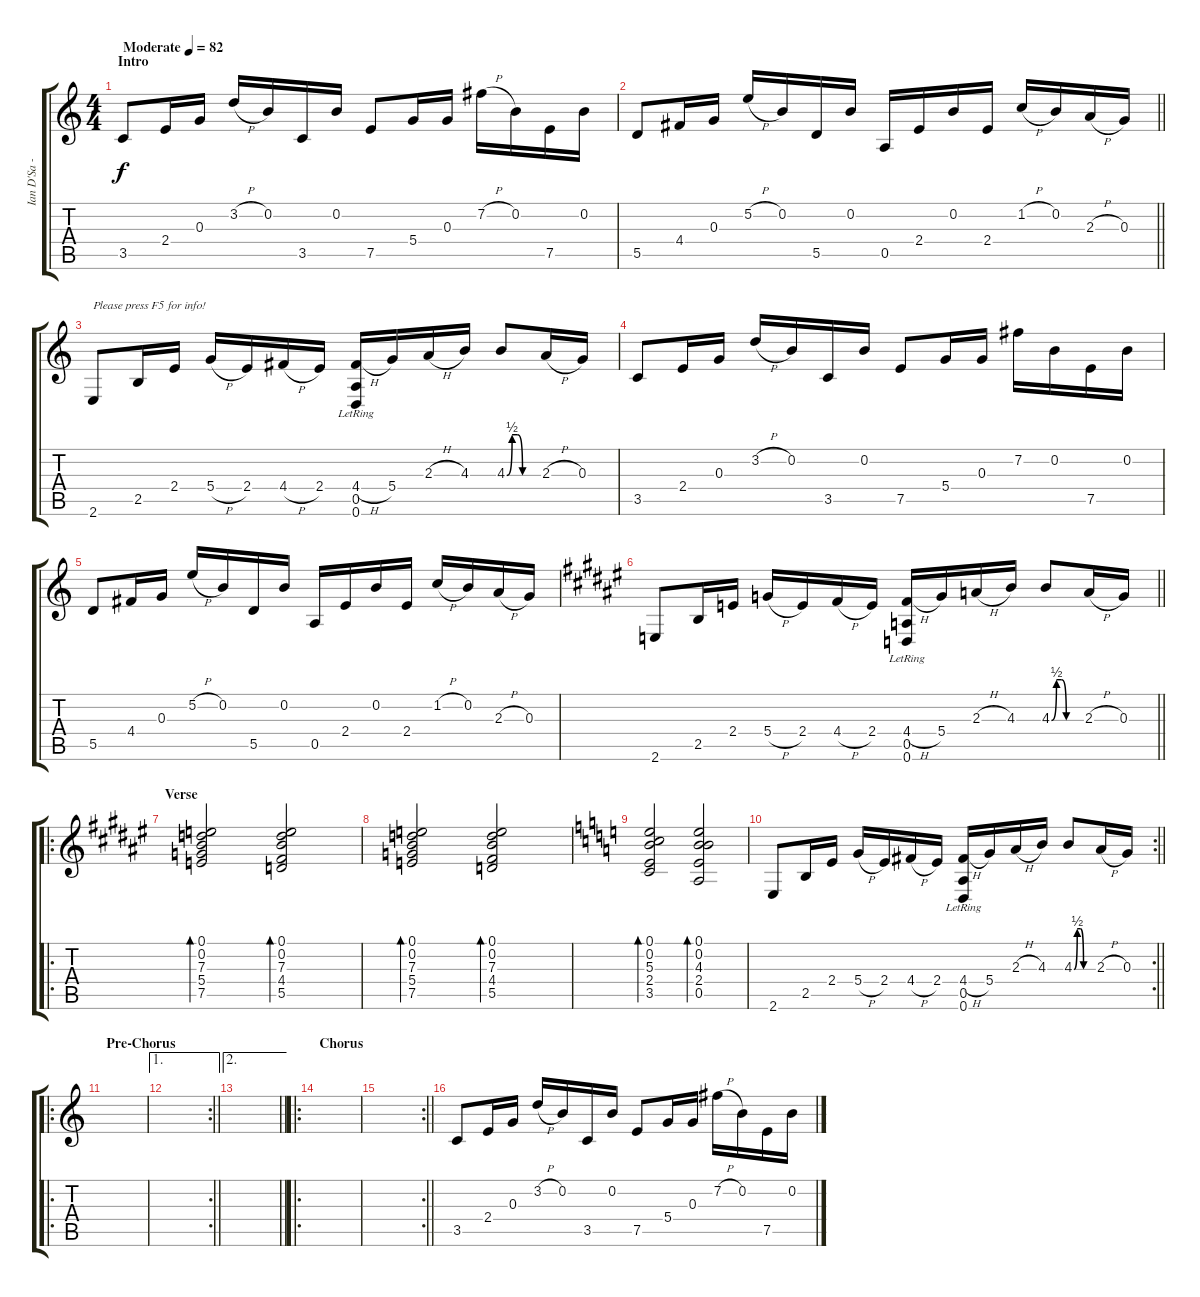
\track ("Ian D'Sa - Rhythm Guitar (Acoustic)" "Ian D'Sa -") {instrument acousticguitarsteel}
\staff {score tabs}
\tuning (E4 B3 G3 D3 A2 D2) {hide}
\ts (4 4)
\section ("" "Intro")
\tempo (82 "Moderate")
\clef g2
\ks c
3.5.8{dy f instrument acousticguitarsteel} 2.4.16 0.3.16 3.2{h}.16 0.2.16 3.5.16 0.2.16 7.5.8 5.4.16 0.3.16 7.2{h}.16 0.2.16 7.5.16 0.2.16 |
\barLineRight lightlight
5.5.8 4.4.16 0.3.16 5.2{h}.16 0.2.16 5.5.16 0.2.16 0.5.16 2.4.16 0.2.16 2.4.16 1.2{h}.16 0.2.16 2.3{h}.16 0.3.16 |
\section ("" "")
2.6.8{txt "Please press F5 for info!"} 2.5.16 2.4.16 5.4{h}.16 2.4.16 4.4{h}.16 2.4.16 (4.4{h} 0.5{lr} 0.6{lr}).16 5.4.16 2.3{h}.16 4.3.16 4.3{be (custom 0 0 10 2 20 2 30 0 60 0)}.8 2.3{h}.16 0.3.16 |
3.5.8 2.4.16 0.3.16 3.2{h}.16 0.2.16 3.5.16 0.2.16 7.5.8 5.4.16 0.3.16 7.2.16 0.2.16 7.5.16 0.2.16 |
5.5.8 4.4.16 0.3.16 5.2{h}.16 0.2.16 5.5.16 0.2.16 0.5.16 2.4.16 0.2.16 2.4.16 1.2{h}.16 0.2.16 2.3{h}.16 0.3.16 |
\barLineRight lightlight
\ks d#minor
2.6.8 2.5.16 2.4.16 5.4{h}.16 2.4.16 4.4{h}.16 2.4.16 (4.4{h} 0.5{lr} 0.6{lr}).16 5.4.16 2.3{h}.16 4.3.16 4.3{be (custom 0 0 10 2 20 2 30 0 60 0)}.8 2.3{h}.16 0.3.16 |
\ro
\section ("" "Verse")
(0.1 0.2 7.3 5.4 7.5).2{bd 240} (0.1 0.2 7.3 4.4 5.5).2{bd 60} |
(0.1 0.2 7.3 5.4 7.5).2{bd 60} (0.1 0.2 7.3 4.4 5.5).2{bd 60} |
\ks c
(0.1 0.2 5.3 2.4 3.5).2{bd 60} (0.1 0.2 4.3 2.4 0.5).2{bd 60} |
\rc 2
\barLineRight lightlight
2.6.8 2.5.16 2.4.16 5.4{h}.16 2.4.16 4.4{h}.16 2.4.16 (4.4{h} 0.5{lr} 0.6{lr}).16 5.4.16 2.3{h}.16 4.3.16 4.3{be (custom 0 0 10 2 20 2 30 0 60 0)}.8 2.3{h}.16 0.3.16 |
\ro
\section ("" "Pre-Chorus")
|
\ae 1
\rc 2
\barLineRight lightlight
|
\ae 2
\barLineRight lightlight
|
\ro
\section ("" "Chorus")
|
\rc 2
\barLineRight lightlight
|
3.5.8 2.4.16 0.3.16 3.2{h}.16 0.2.16 3.5.16 0.2.16 7.5.8 5.4.16 0.3.16 7.2{h}.16 0.2.16 7.5.16 0.2.16
